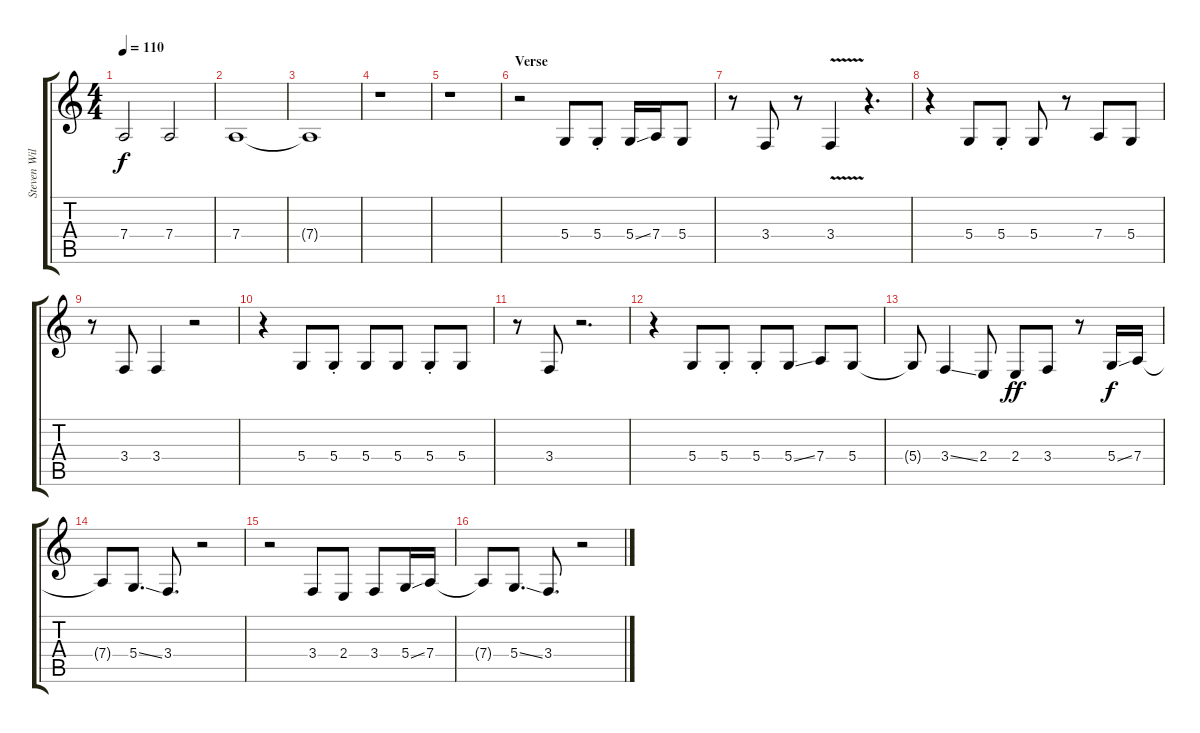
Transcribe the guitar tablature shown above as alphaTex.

\track ("Steven Wilson - Vocals" "Steven Wil") {instrument flute}
\staff {score tabs}
\tuning (E4 B3 G3 D3 A2 E2) {hide}
\ts (4 4)
\tempo 110
\clef g2
\ks c
7.4{t}.2{dy f} 7.4.2 |
7.4.1 |
7.4{t}.1 |
r.1 |
r.1 |
\section ("" "Verse")
r.2 5.4.8 5.4{st}.8 5.4{ss}.16 7.4.16 5.4.8 |
r.8 3.4.8 r.8 3.4{v}.4 r.4{d} |
r.4 5.4.8 5.4{st}.8 5.4.8 r.8 7.4.8 5.4.8 |
r.8 3.4.8 3.4.4 r.2 |
r.4 5.4.8 5.4{st}.8 5.4.8 5.4.8 5.4{st}.8 5.4.8 |
r.8 3.4.8 r.2{d} |
r.4 5.4.8 5.4{st}.8 5.4{st}.8 5.4{ss}.8 7.4.8 5.4.8 |
5.4{t}.8 3.4{ss}.4 2.4.8 2.4.8{dy ff} 3.4.8 r.8 5.4{ss}.16{dy f} 7.4.16 |
7.4{t}.8 5.4{ss}.8{d} 3.4.8{d} r.2 |
r.2 3.4.8 2.4.8 3.4.8 5.4{ss}.16 7.4.16 |
7.4{t}.8 5.4{ss}.8{d} 3.4.8{d} r.2
